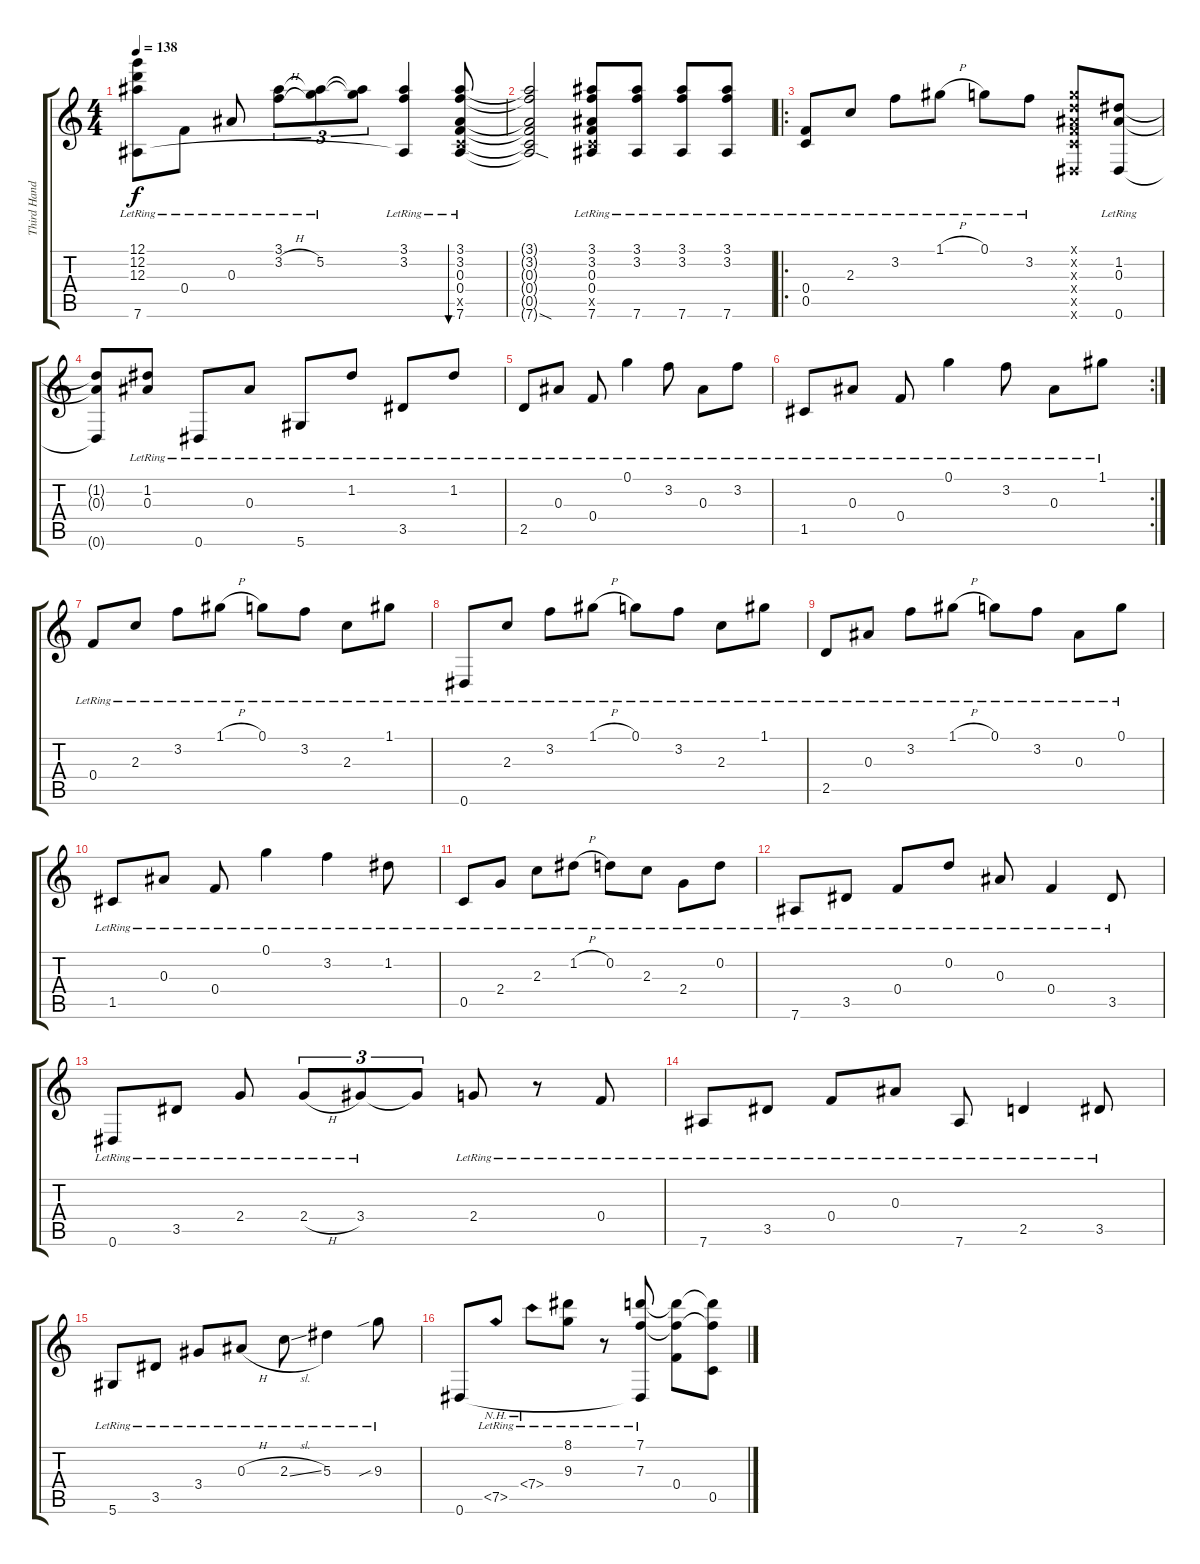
\track ("Third Hand Capo" "Third Hand") {instrument acousticguitarsteel}
\staff {score tabs}
\tuning (G4 D4 Bb3 F3 C3 Eb2) {hide}
\ts (4 4)
\tempo 138
\clef g2
\ks c
(12.1{t} 12.2{t} 12.3{t} 7.6{lr}).8{dy f} 0.4{lr}.8 0.3{lr}.8 (3.1{lr} 3.2{h lr}).8{tu (3 2)} (3.1{t} 5.2{lr}).8{tu (3 2)} (3.1{t} 5.2{t}).8{tu (3 2)} (3.1{lr} 3.2{lr} 7.6{t}).4 (3.1{lr} 3.2{lr} 0.3{lr} 0.4{lr} 0.5{x} 7.6{lr}).8{bu 480} |
(3.1{t} 3.2{t} 0.3{t} 0.4{t} 0.5{t} 7.6{sod t}).2 (3.1{lr} 3.2{lr} 0.3{lr} 0.4{lr} 0.5{x} 7.6{lr}).8 (3.1{lr} 3.2{lr} 7.6{lr}).8 (3.1{lr} 3.2{lr} 7.6{lr}).8 (3.1{lr} 3.2{lr} 7.6{lr}).8 |
\ro
(0.4{lr} 0.5{lr}).8 2.3{lr}.8 3.2{lr}.8 1.1{h lr}.8 0.1{lr}.8 3.2{lr}.8 (0.1{x} 0.2{x} 0.3{x} 0.4{x} 0.5{x} 0.6{x}).8 (1.2{lr} 0.3{lr} 0.6{lr}).8 |
(1.2{t} 0.3{t} 0.6{t}).8 (1.2{lr} 0.3{lr}).8 0.6{lr}.8 0.3{lr}.8 5.6{lr}.8 1.2{lr}.8 3.5{lr}.8 1.2{lr}.8 |
2.5{lr}.8 0.3{lr}.8 0.4{lr}.8 0.1{lr}.4 3.2{lr}.8 0.3{lr}.8 3.2{lr}.8 |
\rc 2
1.5{lr}.8 0.3{lr}.8 0.4{lr}.8 0.1{lr}.4 3.2{lr}.8 0.3{lr}.8 1.1{lr}.8 |
0.4{lr}.8 2.3{lr}.8 3.2{lr}.8 1.1{h lr}.8 0.1{lr}.8 3.2{lr}.8 2.3{lr}.8 1.1{lr}.8 |
0.6{lr}.8 2.3{lr}.8 3.2{lr}.8 1.1{h lr}.8 0.1{lr}.8 3.2{lr}.8 2.3{lr}.8 1.1{lr}.8 |
2.5{lr}.8 0.3{lr}.8 3.2{lr}.8 1.1{h lr}.8 0.1{lr}.8 3.2{lr}.8 0.3{lr}.8 0.1{lr}.8 |
1.5{lr}.8 0.3{lr}.8 0.4{lr}.8 0.1{lr}.4 3.2{lr}.4 1.2{lr}.8 |
0.5{lr}.8 2.4{lr}.8 2.3{lr}.8 1.2{h lr}.8 0.2{lr}.8 2.3{lr}.8 2.4{lr}.8 0.2{lr}.8 |
7.6{lr}.8 3.5{lr}.8 0.4{lr}.8 0.2{lr}.8 0.3{lr}.8 0.4{lr}.4 3.5{lr}.8 |
0.6{lr}.8 3.5{lr}.8 2.4{lr}.8 2.4{h lr}.8{tu (3 2)} 3.4{lr}.8{tu (3 2)} 3.4{t}.8{tu (3 2)} 2.4{lr}.8 r.8 0.4{lr}.8 |
7.6{lr}.8 3.5{lr}.8 0.4{lr}.8 0.3{lr}.8 7.6{lr}.8 2.5{lr}.4 3.5{lr}.8 |
5.6{lr}.8 3.5{lr}.8 3.4{lr}.8 0.3{h lr}.8 2.3{sl lr}.8 5.3{lr}.4 9.3{sib lr}.8 |
0.6.8 7.5{nh lr}.8 7.4{nh lr}.8 (8.1{lr} 9.3{lr}).8 r.8 (7.1{lr} 7.3{lr} 0.6{t}).8 (7.1{t} 7.3{t} 0.4).8 (7.1{t} 7.3{t} 0.5).8
